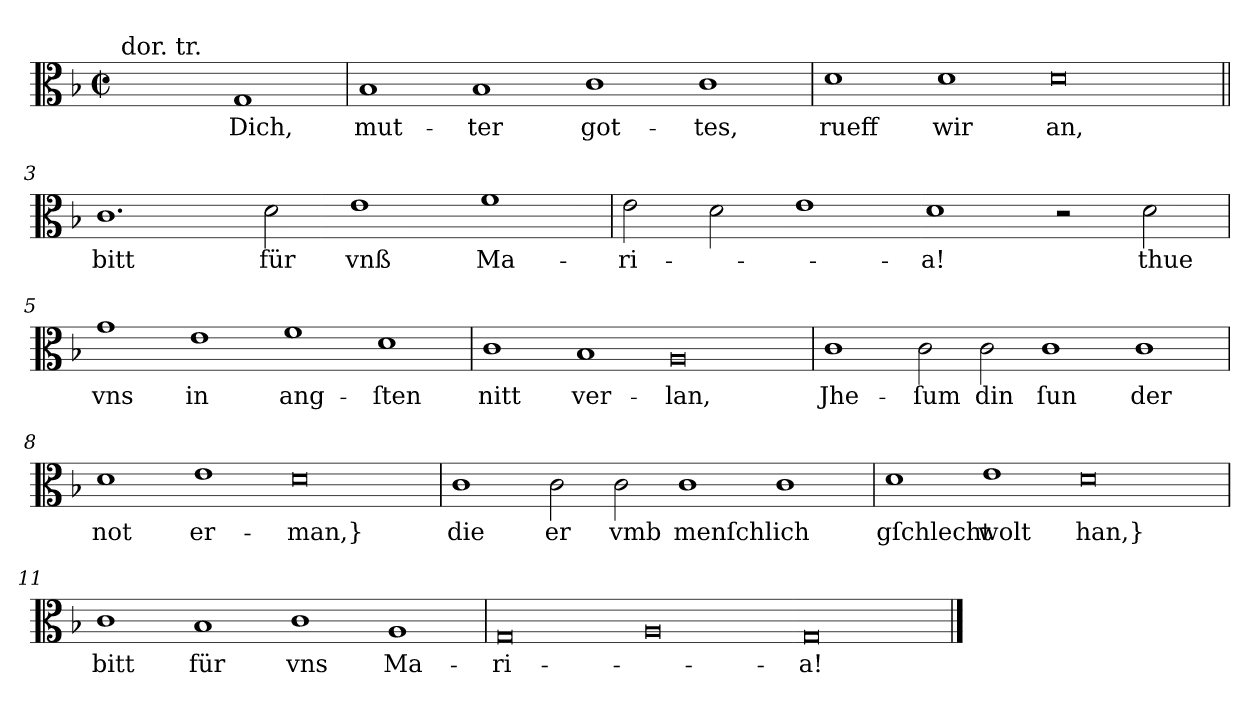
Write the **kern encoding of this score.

**kern	**text
*part1	*part1
*staff1	*staff1
*clefC3	*
*k[b-]	*
*G:dor	*
*M4/1	*
*met(c|)	*
=	=
!LO:TX:a:t=dor. tr.	!
1ryy	.
1G	Dich,
=1	=1
1B-	mut-
1B-	-ter
1c	got-
1c	-tes,
=2	=2
1d	rueff
1d	wir
0d	an,
=3||	=3||
1.c	bitt
2d	für
1e	vnß
1f	Ma-
=4	=4
2e	-ri-
2d	.
1e	.
1d	-a!
2r	.
2d	thue
=5	=5
1g	vns
1e	in
1f	ang-
1d	-ſten
=6	=6
1c	nitt
1B-	ver-
0A	-lan,
=7	=7
1c	Jhe-
2c	-ſum
2c	din
1c	ſun
1c	der
=8	=8
1d	not
1e	er-
0d	-man,}
=9	=9
1c	die
2c	er
2c	vmb
1c	menſchlich
1c	.
=10	=10
1d	gſchlecht
1e	wolt
0d	han,}
=11	=11
1c	bitt
1B-	für
1c	vns
1A	Ma-
=12	=12
0G	-ri-
0A	.
=13-	=13-
0G/	-a!
==	==
*-	*-
